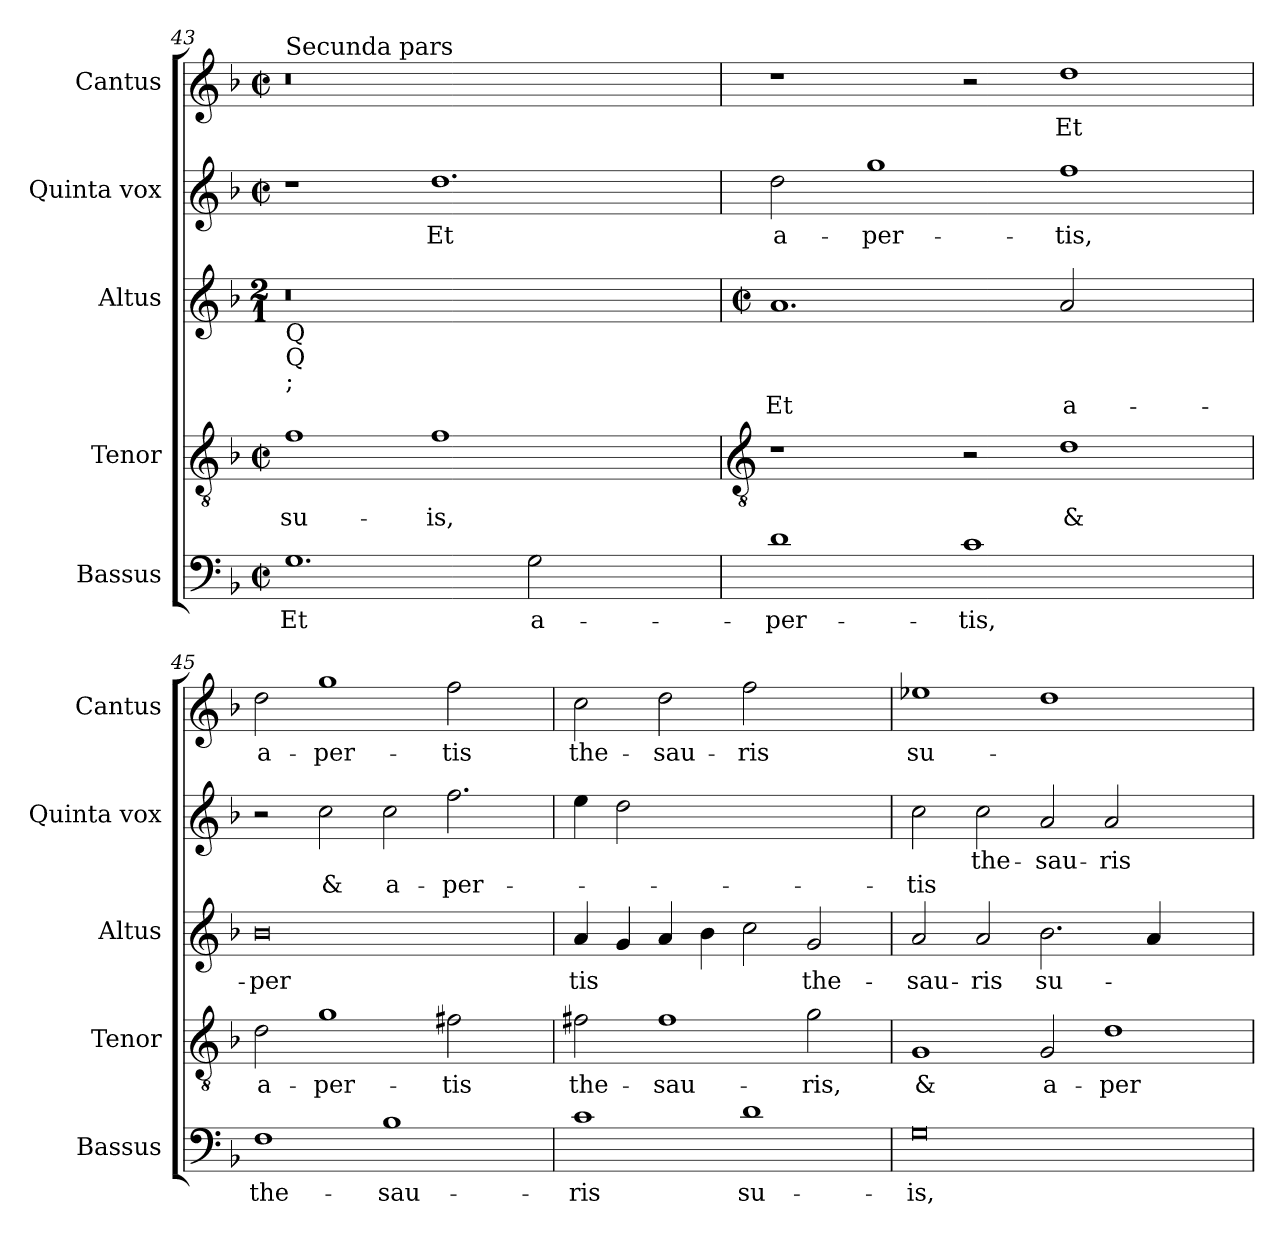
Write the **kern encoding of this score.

**kern	**text	**kern	**text	**kern	**text	**kern	**text	**text	**kern	**text
*part5	*part5	*part4	*part4	*part3	*part3	*part2	*part2	*part2	*part1	*part1
*staff5	*staff5	*staff4	*staff4	*staff3	*staff3	*staff2	*staff2	*staff2	*staff1	*staff1
*I"Bassus	*	*I"Tenor	*	*I"Altus	*	*I"Quinta vox	*	*	*I"Cantus	*
*I'Bassus	*	*I'Tenor	*	*I'Altus	*	*I'Quinta vox	*	*	*I'Cantus	*
!!LO:LB:g=z
*clefF4	*	*clefGv2	*	*clefG2	*	*clefG2	*	*	*clefG2	*
*k[b-]	*	*k[b-]	*	*k[b-]	*	*k[b-]	*	*	*k[b-]	*
*F:	*	*F:	*	*F:	*	*F:	*	*	*F:	*
*M4/2	*	*M4/2	*	*M2/1	*	*M4/2	*	*	*M4/2	*
*met(c|)	*	*met(c|)	*	*	*	*met(c|)	*	*	*met(c|)	*
=43	=43	=43	=43	=43	=43	=43	=43	=43	=43	=43
!	!	!	!	!	!	!	!	!	!LO:TX:a:t=Secunda pars	!
!	!	!	!	!LO:TX:b:t=Q	!	!	!	!	!	!
!	!	!	!	!LO:TX:b:t=Q	!	!	!	!	!	!
!	!	!	!	!LO:TX:b:t=;	!	!	!	!	!	!
!	!LO:LY:b	!	!LO:LY:b	!	!	!	!	!	!	!
1.G	Et	1f	su-	0r	.	1r	.	.	0r	.
!	!	!	!LO:LY:b	!	!	!	!LO:LY:b	!	!	!
.	.	1f	-is,	.	.	1.dd	Et	.	.	.
!	!LO:LY:b	!	!	!	!	!	!	!	!	!
2G	a-	.	.	.	.	.	.	.	.	.
2ryy	.	2ryy	.	2ryy	.	.	.	.	2ryy	.
!!LO:LB:g=z
=44	=44	=44	=44	=44	=44	=44	=44	=44	=44	=44
*	*	*clefGv2	*	*	*	*	*	*	*	*
*	*	*	*	*M4/2	*	*	*	*	*	*
*	*	*	*	*met(c|)	*	*	*	*	*	*
!	!LO:LY:b	!	!	!	!LO:LY:b	!	!LO:LY:b	!	!	!
1d	-per-	1r	.	1.a	Et	2dd	a-	.	1r	.
!	!	!	!	!	!	!	!LO:LY:b	!	!	!
.	.	.	.	.	.	1gg	-per-	.	.	.
!	!LO:LY:b	!	!	!	!	!	!	!	!	!
1c	-tis,	2r	.	.	.	.	.	.	2r	.
!	!	!	!LO:LY:b	!	!LO:LY:b	!	!LO:LY:b	!	!	!LO:LY:b
.	.	1d	&	2a	a-	1ff	-tis,	.	1dd	Et
2ryy	.	.	.	2ryy	.	.	.	.	.	.
=45	=45	=45	=45	=45	=45	=45	=45	=45	=45	=45
!	!LO:LY:b	!	!LO:LY:b	!	!LO:LY:b	!	!	!	!	!LO:LY:b
1F	the-	2d	a-	0b-	-per	2r	.	.	2dd	a-
!	!	!	!LO:LY:b	!	!	!	!	!LO:LY:b	!	!LO:LY:b
.	.	1g	-per-	.	.	2cc	.	&	1gg	-per-
!	!LO:LY:b	!	!	!	!	!	!	!LO:LY:b	!	!
1B-	-sau-	.	.	.	.	2cc	.	a-	.	.
!	!	!	!LO:LY:b	!	!	!	!	!LO:LY:b	!	!LO:LY:b
.	.	2f#X	-tis	.	.	2.ff	.	-per-	2ff	-tis
4ryy	.	4ryy	.	4ryy	.	.	.	.	4ryy	.
!!LO:LB:g=z
=46	=46	=46	=46	=46	=46	=46	=46	=46	=46	=46
!	!LO:LY:b	!	!LO:LY:b	!	!LO:LY:b	!	!	!	!	!LO:LY:b
1c	-ris	2f#X	the-	4a	tis	4ee	.	.	2cc	the-
.	.	.	.	4g	.	2dd	.	.	.	.
!	!	!	!LO:LY:b	!	!	!	!	!	!	!LO:LY:b
.	.	1f#	-sau-	4a	.	.	.	.	2dd	-sau-
.	.	.	.	4b-	.	1ryy	.	.	.	.
!	!LO:LY:b	!	!	!	!	!	!	!	!	!LO:LY:b
1d	su-	.	.	2cc	.	.	.	.	2ff	-ris
!	!	!	!LO:LY:b	!	!LO:LY:b	!	!	!	!	!
.	.	2g	-ris,	2g	the-	.	.	.	2ryy	.
.	.	.	.	.	.	4ryy	.	.	.	.
!!LO:LB:g=z
=47	=47	=47	=47	=47	=47	=47	=47	=47	=47	=47
!	!LO:LY:b	!	!LO:LY:b	!	!LO:LY:b	!	!	!LO:LY:b	!	!LO:LY:b
*	*	*	*	*	*	*	*	*	*^	*
0G	-is,	1G	&	2a	-sau-	2cc	.	-tis	1ee-X	1ryy	su-
!	!	!	!	!	!LO:LY:b	!	!LO:LY:b	!	!	!	!
.	.	.	.	2a	-ris	2cc	the-	.	.	.	.
!	!	!	!LO:LY:b	!	!LO:LY:b	!	!LO:LY:b	!	!	!	!
.	.	2G	a-	2.b-	su-	2a	-sau-	.	1dd	2ryy	.
!	!	!	!LO:LY:b	!	!	!	!LO:LY:b	!	!	!	!
.	.	1d	-per-	.	.	2a	-ris	.	.	2ryy	.
.	.	.	.	4a	.	.	.	.	.	.	.
2ryy	.	.	.	2ryy	.	2ryy	.	.	2ryy	2ryy	.
*	*	*	*	*	*	*	*	*	*v	*v	*
=	=	=	=	=	=	=	=	=	=	=
*-	*-	*-	*-	*-	*-	*-	*-	*-	*-	*-
